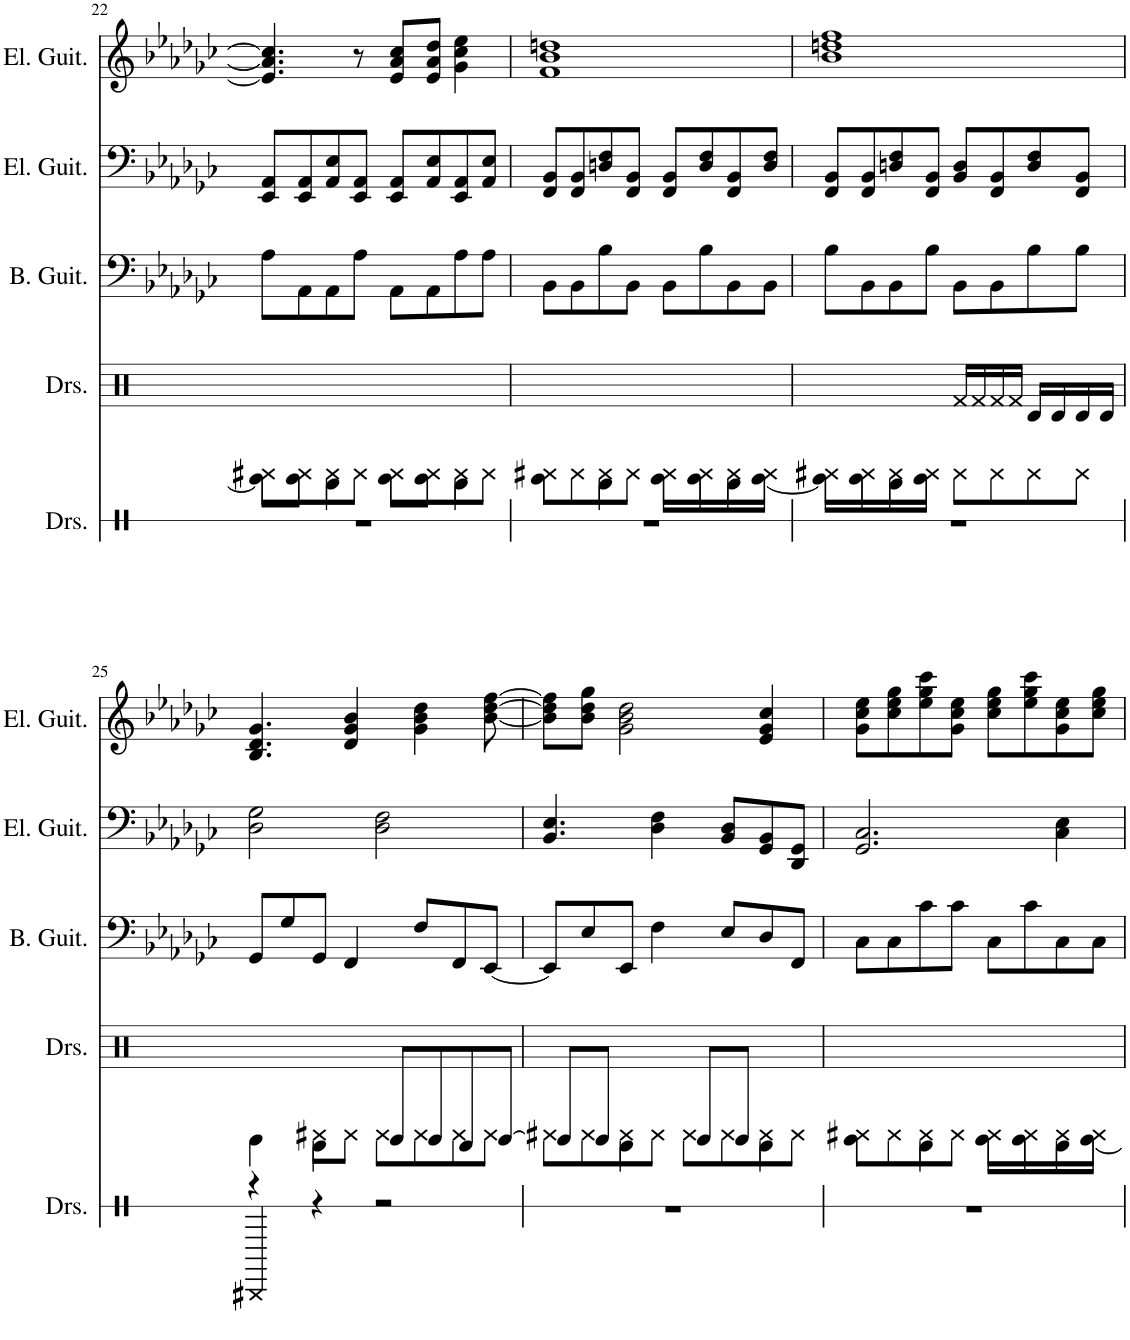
**kern	**kern	**kern	**kern	**kern
*part5	*part4	*part3	*part2	*part1
*staff5	*staff4	*staff3	*staff2	*staff1
*I"ドラムセット	*I"ドラムセット	*I"ベース	*I"エレキギター	*I"エレキギター
!!LO:PB:g=z
*clefX	*clefX	*clefF4	*clefF4	*clefG2
*	*	*Trd7c12	*	*
*k[]	*k[]	*k[b-e-a-d-g-c-]	*k[b-e-a-d-g-c-]	*k[b-e-a-d-g-c-]
*M4/4	*M4/4	*M4/4	*M4/4	*M4/4
=22	=22	=22	=22	=22
*	*^	*	*	*
1r	8EE\L]	8FF#X\L	8A-\L	8EE-/ 8AA-/L	4.e-/] 4.a-/] 4.cc-/]
.	8EE\J	8FF\	8AA-\	8EE-/ 8AA-/	.
.	4DD\	8FF\	8AA-\	8AA-/ 8E-/	.
.	.	8FF\J	8A-\J	8EE-/ 8AA-/J	8r
.	8EE\L	8FF\L	8AA-\L	8EE-/ 8AA-/L	8e-/ 8a-/ 8cc-/L
.	8EE\J	8FF\	8AA-\	8AA-/ 8E-/	8e-/ 8a-/ 8dd-/J
.	4DD\	8FF\	8A-\	8EE-/ 8AA-/	4g-\ 4cc-\ 4ee-\
.	.	8FF\J	8A-\J	8AA-/ 8E-/J	.
=23	=23	=23	=23	=23	=23
1r	4EE\	8FF#X\L	8BB-\L	8FF/ 8BB-/L	1f 1b- 1ddn
.	.	8FF\	8BB-\	8FF/ 8BB-/	.
.	4DD\	8FF\	8B-\	8Dn/ 8F/	.
.	.	8FF\J	8BB-\J	8FF/ 8BB-/J	.
.	8EE\L	8FF\L	8BB-\L	8FF/ 8BB-/L	.
.	8EE\	8FF\	8B-\	8D/ 8F/	.
.	8DD\	8FF\	8BB-\	8FF/ 8BB-/	.
.	[8EE\J	8FF\J	8BB-\J	8D/ 8F/J	.
=24	=24	=24	=24	=24	=24
1r	8EE\L]	8FF#X\L	8B-\L	8FF/ 8BB-/L	1b- 1ddn 1ff
.	8EE\	8FF\	8BB-\	8FF/ 8BB-/	.
.	8DD\	8FF\	8BB-\	8Dn/ 8F/	.
.	8EE\J	8FF\J	8B-\J	8FF/ 8BB-/J	.
.	16f/LL	8FF\L	8BB-\L	8BB-/ 8D/L	.
.	16f/	.	.	.	.
.	16f/	8FF\	8BB-\	8FF/ 8BB-/	.
.	16f/JJ	.	.	.	.
.	16c/LL	8FF\	8B-\	8D/ 8F/	.
.	16c/	.	.	.	.
.	16c/	8FF\J	8B-\J	8FF/ 8BB-/J	.
.	16c/JJ	.	.	.	.
!!LO:LB:g=z
=25	=25	=25	=25	=25	=25
4C#X/	4EE\	4r	8GG-/L	2D-\ 2G-\	4.B-/ 4.d-/ 4.g-/
.	.	.	8G-/	.	.
4r	4DD\	8FF#X\L	8GG-/J	.	.
.	.	8FF\J	4FF/	.	4d-/ 4g-/ 4b-/
2r	8EE/L	8FF\L	.	2D-\ 2F\	.
.	8EE/	8FF\	8F/L	.	4g-\ 4b-\ 4dd-\
.	8DD/	8FF\	8FF/	.	.
.	[8EE/J	8FF\J	[8EE-/J	.	[8b-\ [8dd-\ [8ff\
=26	=26	=26	=26	=26	=26
1r	8EE/L]	8FF#X\L	8EE-/L]	4.BB-/ 4.E-/	8b-\] 8dd-\] 8ff\]L
.	8EE/J	8FF\	8E-/	.	8b-\ 8dd-\ 8gg-\J
.	4DD\	8FF\	8EE-/J	.	2g-\ 2b-\ 2dd-\
.	.	8FF\J	4F\	4D-\ 4F\	.
.	8EE/L	8FF\L	.	.	.
.	8EE/J	8FF\	8E-/L	8BB-/ 8D-/L	.
.	4DD\	8FF\	8D-/	8GG-/ 8BB-/	4e-/ 4g-/ 4cc-/
.	.	8FF\J	8FF/J	8DD-/ 8GG-/J	.
=27	=27	=27	=27	=27	=27
1r	4EE\	8FF#X\L	8C-\L	2.GG-/ 2.C-/	8g-\ 8cc-\ 8ee-\L
.	.	8FF\	8C-\	.	8cc-\ 8ee-\ 8gg-\
.	4DD\	8FF\	8c-\	.	8ee-\ 8gg-\ 8ccc-\
.	.	8FF\J	8c-\J	.	8g-\ 8cc-\ 8ee-\J
.	8EE\L	8FF\L	8C-\L	.	8cc-\ 8ee-\ 8gg-\L
.	8EE\	8FF\	8c-\	.	8ee-\ 8gg-\ 8ccc-\
.	8DD\	8FF\	8C-\	4C-\ 4E-\	8g-\ 8cc-\ 8ee-\
.	[8EE\J	8FF\J	8C-\J	.	8cc-\ 8ee-\ 8gg-\J
*	*v	*v	*	*	*
=	=	=	=	=
*-	*-	*-	*-	*-
